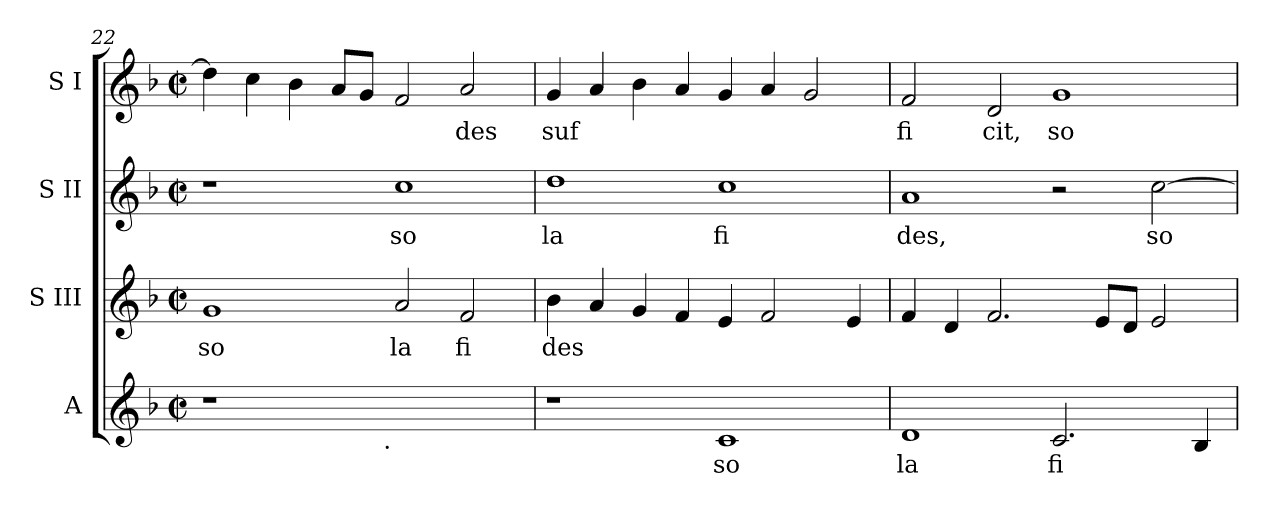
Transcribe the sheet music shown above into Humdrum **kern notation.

**kern	**text	**kern	**text	**kern	**text	**kern	**text
*part4	*part4	*part3	*part3	*part2	*part2	*part1	*part1
*staff4	*staff4	*staff3	*staff3	*staff2	*staff2	*staff1	*staff1
*I"A	*	*I"S III	*	*I"S II	*	*I"S I	*
*clefG2	*	*clefG2	*	*clefG2	*	*clefG2	*
*k[b-]	*	*k[b-]	*	*k[b-]	*	*k[b-]	*
*F:	*	*F:	*	*F:	*	*F:	*
*M2/2	*	*M2/2	*	*M2/2	*	*M2/2	*
*met(c|)	*	*met(c|)	*	*met(c|)	*	*met(c|)	*
=22	=22	=22	=22	=22	=22	=22	=22
!	!	!	!LO:LY:b:cj	!	!	!	!LO:LY:b:cj
*^	*	*	*	*	*	*	*
1r	2ryy	.	1g	so	1r	.	4dd\]	.
!	!	!	!	!	!	!	!	!LO:LY:b:cj
.	.	.	.	.	.	.	4cc\	.
!	!	!	!	!	!	!	!	!LO:LY:b:cj
.	4...ryy	.	.	.	.	.	4b-\	.
!	!	!	!	!	!	!	!	!LO:LY:b:cj
.	.	.	.	.	.	.	8a/L	.
!	!	!	!	!	!	!	!	!LO:LY:b:cj
.	.	.	.	.	.	.	8g/J	.
!	!LO:TX:b:t=.	!	!	!	!	!	!	!
.	1ryy	.	.	.	.	.	.	.
!	!	!	!	!LO:LY:b:cj	!	!LO:LY:b:cj	!	!LO:LY:b:cj
1ryy	.	.	2a/	la	1cc	so	2f/	.
!	!	!	!	!LO:LY:b:cj	!	!	!	!LO:LY:b:cj
.	.	.	2f/	fi	.	.	2a/	des
.	32ryy	.	.	.	.	.	.	.
!!LO:LB:g=z
=23	=23	=23	=23	=23	=23	=23	=23	=23
!	!	!	!	!LO:LY:b:cj	!	!LO:LY:b:cj	!	!LO:LY:b:cj
*v	*v	*	*	*	*	*	*	*
1r	.	4b-\	des	1dd	la	4g/	suf
!	!	!	!LO:LY:b:cj	!	!	!	!LO:LY:b:cj
.	.	4a/	.	.	.	4a/	.
!	!	!	!LO:LY:b:cj	!	!	!	!LO:LY:b:cj
.	.	4g/	.	.	.	4b-\	.
!	!	!	!LO:LY:b:cj	!	!	!	!LO:LY:b:cj
.	.	4f/	.	.	.	4a/	.
!	!LO:LY:b:cj	!	!LO:LY:b:cj	!	!LO:LY:b:cj	!	!LO:LY:b:cj
1c	so	4e/	.	1cc	fi	4g/	.
!	!	!	!LO:LY:b:cj	!	!	!	!LO:LY:b:cj
.	.	2f/	.	.	.	4a/	.
!	!	!	!	!	!	!	!LO:LY:b:cj
.	.	.	.	.	.	2g/	.
!	!	!	!LO:LY:b:cj	!	!	!	!
.	.	4e/	.	.	.	.	.
=24	=24	=24	=24	=24	=24	=24	=24
!	!LO:LY:b:cj	!	!LO:LY:b:cj	!	!LO:LY:b:cj	!	!LO:LY:b:cj
1d	la	4f/	.	1a	des,	2f/	fi
!	!	!	!LO:LY:b:cj	!	!	!	!
.	.	4d/	.	.	.	.	.
!	!	!	!LO:LY:b:cj	!	!	!	!LO:LY:b:cj
.	.	2.f/	.	.	.	2d/	cit,
!	!LO:LY:b:cj	!	!	!	!	!	!LO:LY:b:cj
2.c/	fi	.	.	2r	.	1g	so
!	!	!	!LO:LY:b:cj	!	!	!	!
.	.	8e/L	.	.	.	.	.
!	!	!	!LO:LY:b:cj	!	!	!	!
.	.	8d/J	.	.	.	.	.
!	!	!	!LO:LY:b:cj	!	!LO:LY:b:cj	!	!
.	.	2e/	.	[>2cc\	so	.	.
!	!LO:LY:b:cj	!	!	!	!	!	!
4B-/	.	.	.	.	.	.	.
=	=	=	=	=	=	=	=
*-	*-	*-	*-	*-	*-	*-	*-
